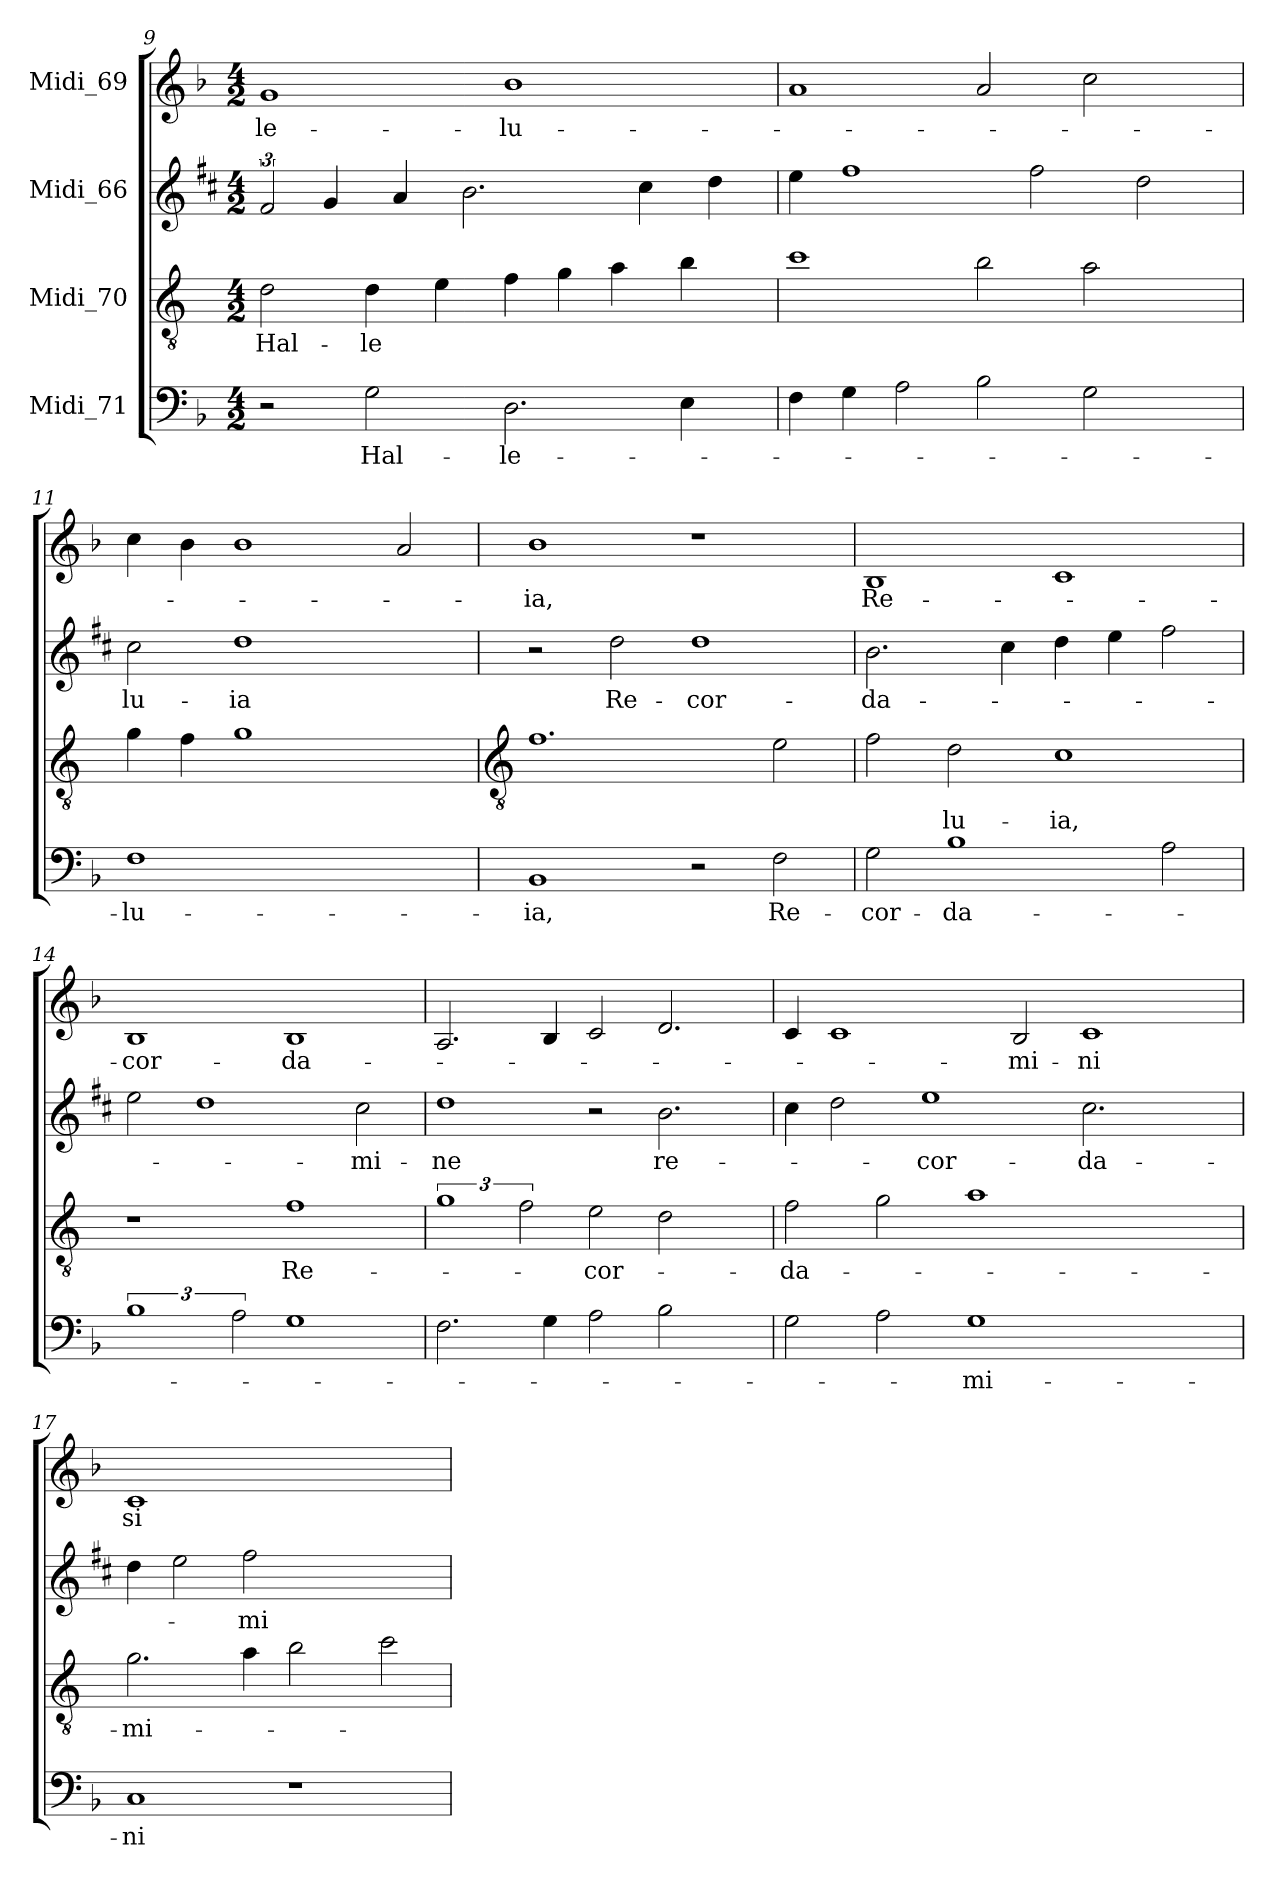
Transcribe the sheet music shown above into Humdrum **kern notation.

**kern	**text	**kern	**text	**kern	**text	**kern	**text
*part4	*part4	*part3	*part3	*part2	*part2	*part1	*part1
*staff4	*staff4	*staff3	*staff3	*staff2	*staff2	*staff1	*staff1
*I"Midi_71	*	*I"Midi_70	*	*I"Midi_66	*	*I"Midi_69	*
*clefF4	*	*clefGv2	*	*clefG2	*	*clefG2	*
*	*	*ITrd4c7	*	*ITrd5c9	*	*	*
*k[b-]	*	*k[b-]	*	*k[b-]	*	*k[b-]	*
*F:	*	*F:	*	*F:	*	*F:	*
*M4/2	*	*M4/2	*	*M4/2	*	*M4/2	*
=9	=9	=9	=9	=9	=9	=9	=9
!	!	!	!LO:LY:b	!	!	!	!LO:LY:b
2r	.	2G	Hal-	3A	.	1g	-le-
.	.	.	.	4B-	.	.	.
!	!LO:LY:b	!	!LO:LY:b	!	!	!	!
2G	Hal-	4G	-le	.	.	.	.
.	.	.	.	4c	.	.	.
.	.	4A	.	.	.	.	.
.	.	.	.	2.d	.	.	.
!	!LO:LY:b	!	!	!	!	!	!LO:LY:b
2.D	-le-	4B-	.	.	.	1b-	-lu-
.	.	4c	.	.	.	.	.
.	.	4d	.	.	.	.	.
.	.	.	.	4e	.	.	.
4E	.	4e	.	.	.	.	.
.	.	.	.	4f	.	.	.
12ryy	.	12ryy	.	.	.	12ryy	.
=10	=10	=10	=10	=10	=10	=10	=10
4F	.	1f	.	4g	.	1a	.
4G	.	.	.	1a	.	.	.
2A	.	.	.	.	.	.	.
2B-	.	2e	.	.	.	2a	.
.	.	.	.	2a	.	.	.
2G	.	2d	.	.	.	2cc	.
.	.	.	.	2f	.	.	.
4ryy	.	4ryy	.	.	.	4ryy	.
=11	=11	=11	=11	=11	=11	=11	=11
!	!LO:LY:b	!	!	!	!LO:LY:b	!	!
1F	-lu-	4c	.	2e	-lu-	4cc	.
.	.	4B-	.	.	.	4b-	.
!	!	!	!	!	!LO:LY:b	!	!
.	.	1c	.	1f	-ia	1b-	.
1ryy	.	.	.	.	.	.	.
.	.	2ryy	.	2ryy	.	2a	.
!!LO:LB:g=z
=12	=12	=12	=12	=12	=12	=12	=12
*	*	*clefGv2	*	*	*	*	*
!	!LO:LY:b	!	!	!	!	!	!LO:LY:b
1BB-	-ia,	1.B-	.	2r	.	1b-	-ia,
!	!	!	!	!	!LO:LY:b	!	!
.	.	.	.	2f	Re-	.	.
!	!	!	!	!	!LO:LY:b	!	!
2r	.	.	.	1f	-cor-	1r	.
!	!LO:LY:b	!	!	!	!	!	!
2F	Re-	2A	.	.	.	.	.
=13	=13	=13	=13	=13	=13	=13	=13
!	!LO:LY:b	!	!	!	!LO:LY:b	!	!LO:LY:b
2G	-cor-	2B-	.	2.d	-da-	1B-	Re-
!	!LO:LY:b	!	!LO:LY:b	!	!	!	!
1B-	-da-	2G	lu-	.	.	.	.
.	.	.	.	4e	.	.	.
!	!	!	!LO:LY:b	!	!	!	!
.	.	1F	-ia,	4f	.	1c	.
.	.	.	.	4g	.	.	.
2A	.	.	.	2a	.	.	.
=14	=14	=14	=14	=14	=14	=14	=14
!	!	!	!	!	!	!	!LO:LY:b
3%2B-	.	1r	.	2g	.	1B-	-cor-
.	.	.	.	1f	.	.	.
3A	.	.	.	.	.	.	.
!	!	!	!LO:LY:b	!	!	!	!LO:LY:b
1G	.	1B-	Re-	.	.	1B-	-da-
!	!	!	!	!	!LO:LY:b	!	!
.	.	.	.	2e	-mi-	.	.
=15	=15	=15	=15	=15	=15	=15	=15
!	!	!	!	!	!LO:LY:b	!	!
2.F	.	3%2c	.	1f	-ne	2.A	.
.	.	3B-	.	.	.	.	.
4G	.	.	.	.	.	4B-	.
!	!	!	!LO:LY:b	!	!	!	!
2A	.	2A	-cor-	2r	.	2c	.
!	!	!	!	!	!LO:LY:b	!	!
2B-	.	2G	.	2.d	re-	2.d	.
4ryy	.	4ryy	.	.	.	.	.
=16	=16	=16	=16	=16	=16	=16	=16
!	!	!	!LO:LY:b	!	!	!	!
2G	.	2B-	-da-	4e	.	4c	.
.	.	.	.	2f	.	1c	.
2A	.	2c	.	.	.	.	.
!	!	!	!	!	!LO:LY:b	!	!
.	.	.	.	1g	-cor-	.	.
!	!LO:LY:b	!	!	!	!	!	!
1G	-mi-	1d	.	.	.	.	.
!	!	!	!	!	!	!	!LO:LY:b
.	.	.	.	.	.	2B-	-mi-
!	!	!	!	!	!LO:LY:b	!	!LO:LY:b
.	.	.	.	2.e	-da-	1c	-ni
2.ryy	.	2.ryy	.	.	.	.	.
.	.	.	.	4ryy	.	.	.
=17	=17	=17	=17	=17	=17	=17	=17
!	!LO:LY:b	!	!LO:LY:b	!	!	!	!LO:LY:b
1C	-ni	2.c	-mi-	4f	.	1c	si-
.	.	.	.	2g	.	.	.
!	!	!	!	!	!LO:LY:b	!	!
.	.	4d	.	2a	-mi-	.	.
1r	.	2e	.	.	.	1ryy	.
.	.	.	.	2.ryy	.	.	.
.	.	2f	.	.	.	.	.
=	=	=	=	=	=	=	=
*-	*-	*-	*-	*-	*-	*-	*-
